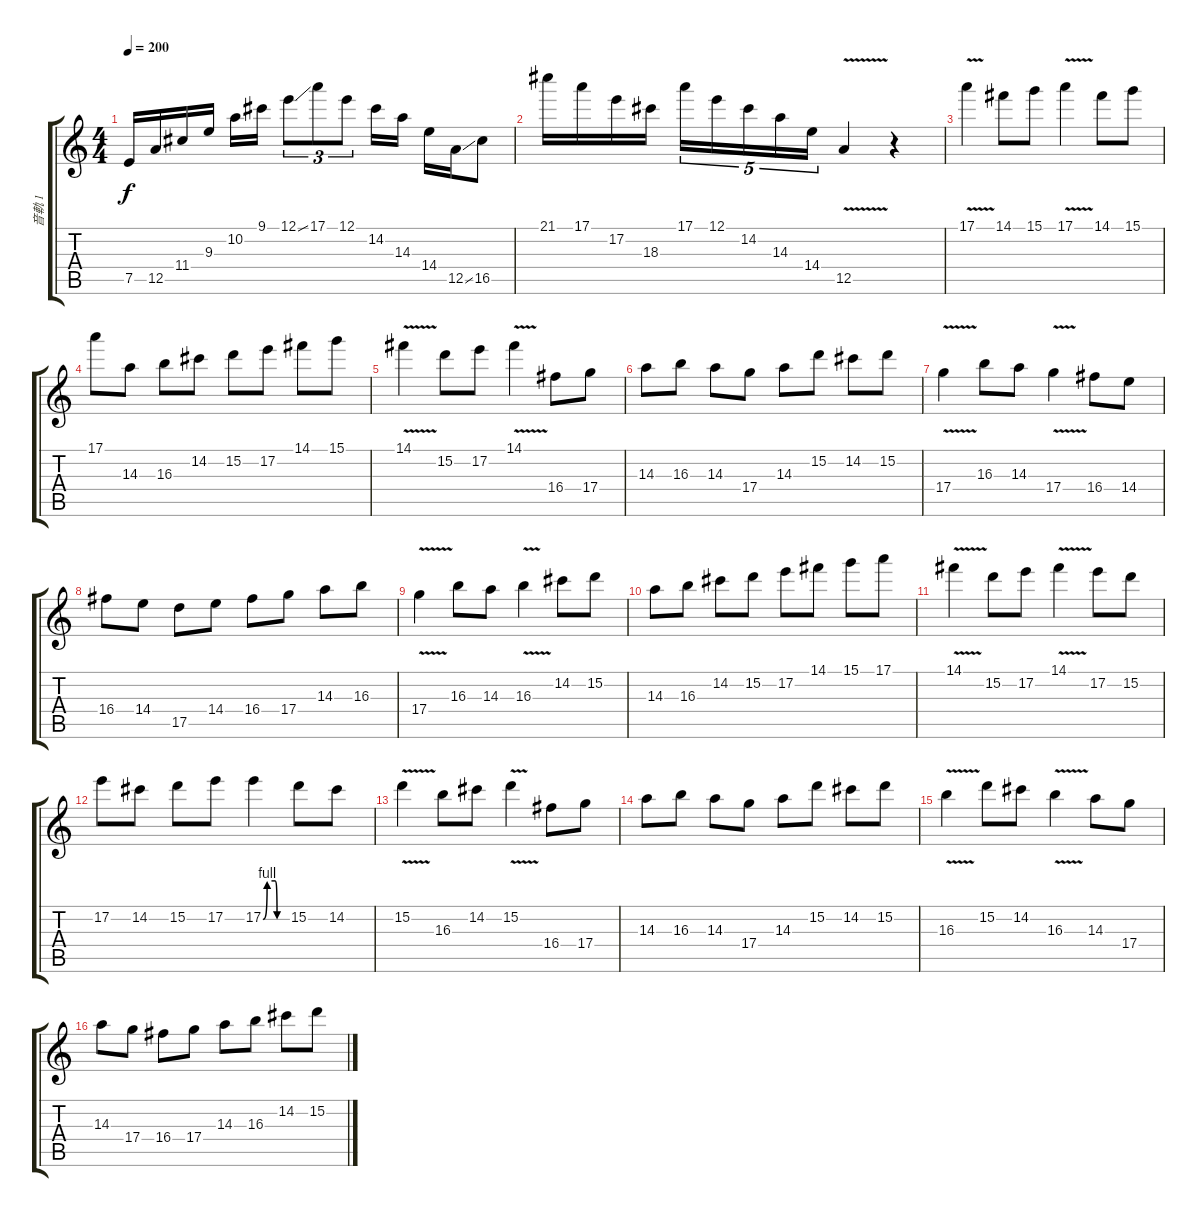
\track ("音軌 1" "音軌 1") {instrument distortionguitar}
\staff {score tabs}
\tuning (E4 B3 G3 D3 A2 E2) {hide}
\ts (4 4)
\tempo 200
\clef g2
\ks c
7.5.16{dy f} 12.5.16 11.4.16 9.3.16 10.2.16 9.1.16 12.1{ss}.8{tu (3 2)} 17.1.8{tu (3 2)} 12.1.8{tu (3 2)} 14.2.16 14.3.16 14.4.16 12.5{ss}.16 16.5.8 |
21.1.16 17.1.16 17.2.16 18.3.16 17.1.16{tu (5 4)} 12.1.16{tu (5 4)} 14.2.16{tu (5 4)} 14.3.16{tu (5 4)} 14.4.16{tu (5 4)} 12.5{v}.4 r.4 |
17.1{v}.4 14.1.8 15.1.8 17.1{v}.4 14.1.8 15.1.8 |
17.1.8 14.3.8 16.3.8 14.2.8 15.2.8 17.2.8 14.1.8 15.1.8 |
14.1{v}.4 15.2.8 17.2.8 14.1{v}.4 16.4.8 17.4.8 |
14.3.8 16.3.8 14.3.8 17.4.8 14.3.8 15.2.8 14.2.8 15.2.8 |
17.4{v}.4 16.3.8 14.3.8 17.4{v}.4 16.4.8 14.4.8 |
16.4.8 14.4.8 17.5.8 14.4.8 16.4.8 17.4.8 14.3.8 16.3.8 |
17.4{v}.4 16.3.8 14.3.8 16.3{v}.4 14.2.8 15.2.8 |
14.3.8 16.3.8 14.2.8 15.2.8 17.2.8 14.1.8 15.1.8 17.1.8 |
14.1{v}.4 15.2.8 17.2.8 14.1{v}.4 17.2.8 15.2.8 |
17.2.8 14.2.8 15.2.8 17.2.8 17.2{be (custom 0 0 10 4 30 4 35 0 60 0)}.4 15.2.8 14.2.8 |
15.2{v}.4 16.3.8 14.2.8 15.2{v}.4 16.4.8 17.4.8 |
14.3.8 16.3.8 14.3.8 17.4.8 14.3.8 15.2.8 14.2.8 15.2.8 |
16.3{v}.4 15.2.8 14.2.8 16.3{v}.4 14.3.8 17.4.8 |
14.3.8 17.4.8 16.4.8 17.4.8 14.3.8 16.3.8 14.2.8 15.2.8
